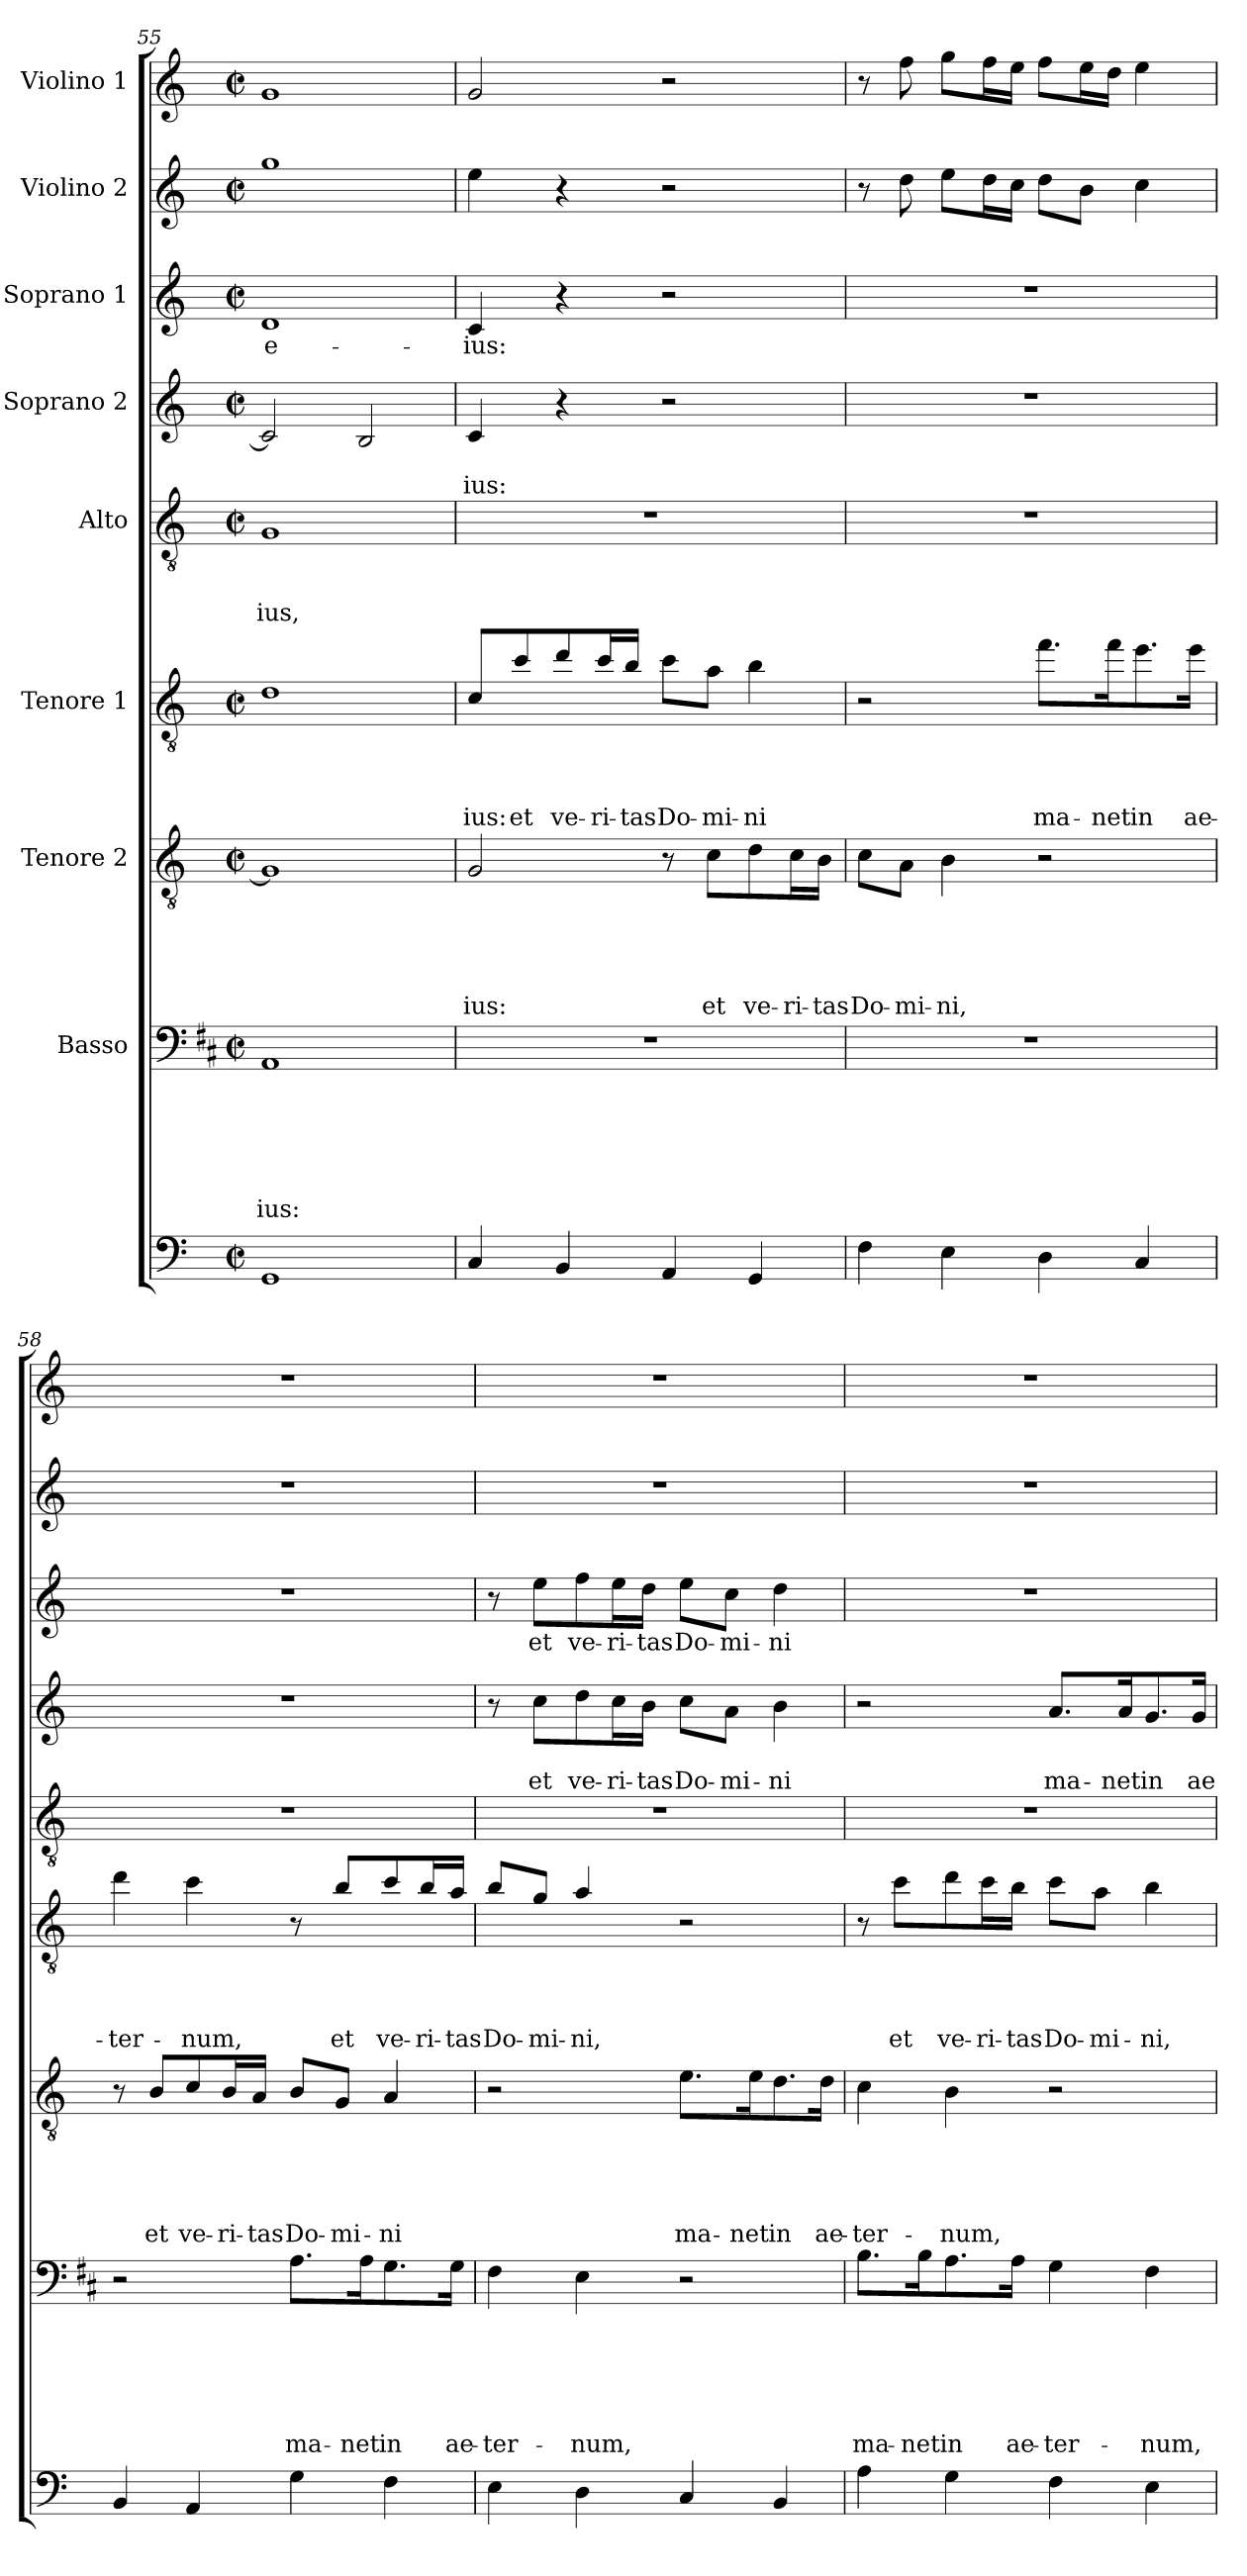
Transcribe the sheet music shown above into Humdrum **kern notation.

**kern	**kern	**text	**text	**text	**text	**text	**text	**kern	**text	**text	**text	**text	**text	**kern	**text	**text	**text	**text	**kern	**text	**text	**text	**kern	**text	**text	**kern	**text	**kern	**kern
*part9	*part8	*part8	*part8	*part8	*part8	*part8	*part8	*part7	*part7	*part7	*part7	*part7	*part7	*part6	*part6	*part6	*part6	*part6	*part5	*part5	*part5	*part5	*part4	*part4	*part4	*part3	*part3	*part2	*part1
*staff9	*staff8	*staff8	*staff8	*staff8	*staff8	*staff8	*staff8	*staff7	*staff7	*staff7	*staff7	*staff7	*staff7	*staff6	*staff6	*staff6	*staff6	*staff6	*staff5	*staff5	*staff5	*staff5	*staff4	*staff4	*staff4	*staff3	*staff3	*staff2	*staff1
*	*I"Basso	*	*	*	*	*	*	*I"Tenore 2	*	*	*	*	*	*I"Tenore 1	*	*	*	*	*I"Alto	*	*	*	*I"Soprano 2	*	*	*I"Soprano 1	*	*I"Violino 2	*I"Violino 1
*clefF4	*clefF4	*	*	*	*	*	*	*clefGv2	*	*	*	*	*	*clefGv2	*	*	*	*	*clefGv2	*	*	*	*clefG2	*	*	*clefG2	*	*clefG2	*clefG2
*	*ITrd1c2	*	*	*	*	*	*	*	*	*	*	*	*	*ITrd8c14	*	*	*	*	*	*	*	*	*	*	*	*	*	*	*
*k[]	*k[]	*	*	*	*	*	*	*k[]	*	*	*	*	*	*k[]	*	*	*	*	*k[]	*	*	*	*k[]	*	*	*k[]	*	*k[]	*k[]
*C:	*C:	*	*	*	*	*	*	*C:	*	*	*	*	*	*C:	*	*	*	*	*C:	*	*	*	*C:	*	*	*C:	*	*C:	*C:
*M2/2	*M2/2	*	*	*	*	*	*	*M2/2	*	*	*	*	*	*M2/2	*	*	*	*	*M2/2	*	*	*	*M2/2	*	*	*M2/2	*	*M2/2	*M2/2
*met(c|)	*met(c|)	*	*	*	*	*	*	*met(c|)	*	*	*	*	*	*met(c|)	*	*	*	*	*met(c|)	*	*	*	*met(c|)	*	*	*met(c|)	*	*met(c|)	*met(c|)
=55	=55	=55	=55	=55	=55	=55	=55	=55	=55	=55	=55	=55	=55	=55	=55	=55	=55	=55	=55	=55	=55	=55	=55	=55	=55	=55	=55	=55	=55
!	!	!	!	!	!	!	!LO:LY:b	!	!	!	!	!	!	!	!	!	!	!	!	!	!	!LO:LY:b	!	!	!	!	!LO:LY:b	!	!
1GG	1GG	.	.	.	.	.	-ius:	1G]	.	.	.	.	.	1D	.	.	.	.	1G	.	.	-ius,	2c/]	.	.	1d	e-	1gg	1g
.	.	.	.	.	.	.	.	.	.	.	.	.	.	.	.	.	.	.	.	.	.	.	2B/	.	.	.	.	.	.
=56	=56	=56	=56	=56	=56	=56	=56	=56	=56	=56	=56	=56	=56	=56	=56	=56	=56	=56	=56	=56	=56	=56	=56	=56	=56	=56	=56	=56	=56
!	!	!	!	!	!	!	!	!	!	!	!	!	!LO:LY:b	!	!	!	!	!LO:LY:b	!	!	!	!	!	!	!LO:LY:b	!	!LO:LY:b	!	!
4C/	1r	.	.	.	.	.	.	2G/	.	.	.	.	-ius:	8C/L	.	.	.	-ius:	1r	.	.	.	4c/	.	-ius:	4c/	-ius:	4ee\	2g/
!	!	!	!	!	!	!	!	!	!	!	!	!	!	!	!	!	!	!LO:LY:b	!	!	!	!	!	!	!	!	!	!	!
.	.	.	.	.	.	.	.	.	.	.	.	.	.	8c/	.	.	.	et	.	.	.	.	.	.	.	.	.	.	.
!	!	!	!	!	!	!	!	!	!	!	!	!	!	!	!	!	!	!LO:LY:b	!	!	!	!	!	!	!	!	!	!	!
4BB/	.	.	.	.	.	.	.	.	.	.	.	.	.	8d/	.	.	.	ve-	.	.	.	.	4r	.	.	4r	.	4r	.
!	!	!	!	!	!	!	!	!	!	!	!	!	!	!	!	!	!	!LO:LY:b	!	!	!	!	!	!	!	!	!	!	!
.	.	.	.	.	.	.	.	.	.	.	.	.	.	16c/L	.	.	.	-ri-	.	.	.	.	.	.	.	.	.	.	.
!	!	!	!	!	!	!	!	!	!	!	!	!	!	!	!	!	!	!LO:LY:b	!	!	!	!	!	!	!	!	!	!	!
.	.	.	.	.	.	.	.	.	.	.	.	.	.	16B/JJ	.	.	.	-tas	.	.	.	.	.	.	.	.	.	.	.
!	!	!	!	!	!	!	!	!	!	!	!	!	!	!	!	!	!	!LO:LY:b	!	!	!	!	!	!	!	!	!	!	!
4AA/	.	.	.	.	.	.	.	8r	.	.	.	.	.	8c\L	.	.	.	Do-	.	.	.	.	2r	.	.	2r	.	2r	2r
!	!	!	!	!	!	!	!	!	!	!	!	!	!LO:LY:b	!	!	!	!	!LO:LY:b	!	!	!	!	!	!	!	!	!	!	!
.	.	.	.	.	.	.	.	8c\L	.	.	.	.	et	8A\J	.	.	.	-mi-	.	.	.	.	.	.	.	.	.	.	.
!	!	!	!	!	!	!	!	!	!	!	!	!	!LO:LY:b	!	!	!	!	!LO:LY:b	!	!	!	!	!	!	!	!	!	!	!
4GG/	.	.	.	.	.	.	.	8d\	.	.	.	.	ve-	4B\	.	.	.	-ni	.	.	.	.	.	.	.	.	.	.	.
!	!	!	!	!	!	!	!	!	!	!	!	!	!LO:LY:b	!	!	!	!	!	!	!	!	!	!	!	!	!	!	!	!
.	.	.	.	.	.	.	.	16c\L	.	.	.	.	-ri-	.	.	.	.	.	.	.	.	.	.	.	.	.	.	.	.
!	!	!	!	!	!	!	!	!	!	!	!	!	!LO:LY:b	!	!	!	!	!	!	!	!	!	!	!	!	!	!	!	!
.	.	.	.	.	.	.	.	16B\JJ	.	.	.	.	-tas	.	.	.	.	.	.	.	.	.	.	.	.	.	.	.	.
!!LO:PB:g=z
=57	=57	=57	=57	=57	=57	=57	=57	=57	=57	=57	=57	=57	=57	=57	=57	=57	=57	=57	=57	=57	=57	=57	=57	=57	=57	=57	=57	=57	=57
!	!	!	!	!	!	!	!	!	!	!	!	!	!LO:LY:b	!	!	!	!	!	!	!	!	!	!	!	!	!	!	!	!
4F\	1r	.	.	.	.	.	.	8c\L	.	.	.	.	Do-	2r	.	.	.	.	1r	.	.	.	1r	.	.	1r	.	8r	8r
!	!	!	!	!	!	!	!	!	!	!	!	!	!LO:LY:b	!	!	!	!	!	!	!	!	!	!	!	!	!	!	!	!
.	.	.	.	.	.	.	.	8A\J	.	.	.	.	-mi-	.	.	.	.	.	.	.	.	.	.	.	.	.	.	8dd\	8ff\
!	!	!	!	!	!	!	!	!	!	!	!	!	!LO:LY:b	!	!	!	!	!	!	!	!	!	!	!	!	!	!	!	!
4E\	.	.	.	.	.	.	.	4B\	.	.	.	.	-ni,	.	.	.	.	.	.	.	.	.	.	.	.	.	.	8ee\L	8gg\L
.	.	.	.	.	.	.	.	.	.	.	.	.	.	.	.	.	.	.	.	.	.	.	.	.	.	.	.	16dd\L	16ff\L
.	.	.	.	.	.	.	.	.	.	.	.	.	.	.	.	.	.	.	.	.	.	.	.	.	.	.	.	16cc\JJ	16ee\JJ
!	!	!	!	!	!	!	!	!	!	!	!	!	!	!	!	!	!	!LO:LY:b	!	!	!	!	!	!	!	!	!	!	!
4D\	.	.	.	.	.	.	.	2r	.	.	.	.	.	8.f\L	.	.	.	ma-	.	.	.	.	.	.	.	.	.	8dd\L	8ff\L
.	.	.	.	.	.	.	.	.	.	.	.	.	.	.	.	.	.	.	.	.	.	.	.	.	.	.	.	8b\J	16ee\L
!	!	!	!	!	!	!	!	!	!	!	!	!	!	!	!	!	!	!LO:LY:b	!	!	!	!	!	!	!	!	!	!	!
.	.	.	.	.	.	.	.	.	.	.	.	.	.	16f\K	.	.	.	-net	.	.	.	.	.	.	.	.	.	.	16dd\JJ
!	!	!	!	!	!	!	!	!	!	!	!	!	!	!	!	!	!	!LO:LY:b	!	!	!	!	!	!	!	!	!	!	!
4C/	.	.	.	.	.	.	.	.	.	.	.	.	.	8.e\	.	.	.	in	.	.	.	.	.	.	.	.	.	4cc\	4ee\
!	!	!	!	!	!	!	!	!	!	!	!	!	!	!	!	!	!	!LO:LY:b	!	!	!	!	!	!	!	!	!	!	!
.	.	.	.	.	.	.	.	.	.	.	.	.	.	16e\Jk	.	.	.	ae-	.	.	.	.	.	.	.	.	.	.	.
=58	=58	=58	=58	=58	=58	=58	=58	=58	=58	=58	=58	=58	=58	=58	=58	=58	=58	=58	=58	=58	=58	=58	=58	=58	=58	=58	=58	=58	=58
!	!	!	!	!	!	!	!	!	!	!	!	!	!	!	!	!	!	!LO:LY:b	!	!	!	!	!	!	!	!	!	!	!
4BB/	2r	.	.	.	.	.	.	8r	.	.	.	.	.	4d\	.	.	.	-ter-	1r	.	.	.	1r	.	.	1r	.	1r	1r
!	!	!	!	!	!	!	!	!	!	!	!	!	!LO:LY:b	!	!	!	!	!	!	!	!	!	!	!	!	!	!	!	!
.	.	.	.	.	.	.	.	8B/L	.	.	.	.	et	.	.	.	.	.	.	.	.	.	.	.	.	.	.	.	.
!	!	!	!	!	!	!	!	!	!	!	!	!	!LO:LY:b	!	!	!	!	!LO:LY:b	!	!	!	!	!	!	!	!	!	!	!
4AA/	.	.	.	.	.	.	.	8c/	.	.	.	.	ve-	4c\	.	.	.	-num,	.	.	.	.	.	.	.	.	.	.	.
!	!	!	!	!	!	!	!	!	!	!	!	!	!LO:LY:b	!	!	!	!	!	!	!	!	!	!	!	!	!	!	!	!
.	.	.	.	.	.	.	.	16B/L	.	.	.	.	-ri-	.	.	.	.	.	.	.	.	.	.	.	.	.	.	.	.
!	!	!	!	!	!	!	!	!	!	!	!	!	!LO:LY:b	!	!	!	!	!	!	!	!	!	!	!	!	!	!	!	!
.	.	.	.	.	.	.	.	16A/JJ	.	.	.	.	-tas	.	.	.	.	.	.	.	.	.	.	.	.	.	.	.	.
!	!	!	!	!	!	!	!LO:LY:b	!	!	!	!	!	!LO:LY:b	!	!	!	!	!	!	!	!	!	!	!	!	!	!	!	!
4G\	8.G\L	.	.	.	.	.	ma-	8B/L	.	.	.	.	Do-	8r	.	.	.	.	.	.	.	.	.	.	.	.	.	.	.
!	!	!	!	!	!	!	!	!	!	!	!	!	!LO:LY:b	!	!	!	!	!LO:LY:b	!	!	!	!	!	!	!	!	!	!	!
.	.	.	.	.	.	.	.	8G/J	.	.	.	.	-mi-	8B/L	.	.	.	et	.	.	.	.	.	.	.	.	.	.	.
!	!	!	!	!	!	!	!LO:LY:b	!	!	!	!	!	!	!	!	!	!	!	!	!	!	!	!	!	!	!	!	!	!
.	16G\K	.	.	.	.	.	-net	.	.	.	.	.	.	.	.	.	.	.	.	.	.	.	.	.	.	.	.	.	.
!	!	!	!	!	!	!	!LO:LY:b	!	!	!	!	!	!LO:LY:b	!	!	!	!	!LO:LY:b	!	!	!	!	!	!	!	!	!	!	!
4F\	8.F\	.	.	.	.	.	in	4A/	.	.	.	.	-ni	8c/	.	.	.	ve-	.	.	.	.	.	.	.	.	.	.	.
!	!	!	!	!	!	!	!	!	!	!	!	!	!	!	!	!	!	!LO:LY:b	!	!	!	!	!	!	!	!	!	!	!
.	.	.	.	.	.	.	.	.	.	.	.	.	.	16B/L	.	.	.	-ri-	.	.	.	.	.	.	.	.	.	.	.
!	!	!	!	!	!	!	!LO:LY:b	!	!	!	!	!	!	!	!	!	!	!LO:LY:b	!	!	!	!	!	!	!	!	!	!	!
.	16F\Jk	.	.	.	.	.	ae-	.	.	.	.	.	.	16A/JJ	.	.	.	-tas	.	.	.	.	.	.	.	.	.	.	.
=59	=59	=59	=59	=59	=59	=59	=59	=59	=59	=59	=59	=59	=59	=59	=59	=59	=59	=59	=59	=59	=59	=59	=59	=59	=59	=59	=59	=59	=59
!	!	!	!	!	!	!	!LO:LY:b	!	!	!	!	!	!	!	!	!	!	!LO:LY:b	!	!	!	!	!	!	!	!	!	!	!
4E\	4E\	.	.	.	.	.	-ter-	2r	.	.	.	.	.	8B/L	.	.	.	Do-	1r	.	.	.	8r	.	.	8r	.	1r	1r
!	!	!	!	!	!	!	!	!	!	!	!	!	!	!	!	!	!	!LO:LY:b	!	!	!	!	!	!	!LO:LY:b	!	!LO:LY:b	!	!
.	.	.	.	.	.	.	.	.	.	.	.	.	.	8G/J	.	.	.	-mi-	.	.	.	.	8cc\L	.	et	8ee\L	et	.	.
!	!	!	!	!	!	!	!LO:LY:b	!	!	!	!	!	!	!	!	!	!	!LO:LY:b	!	!	!	!	!	!	!LO:LY:b	!	!LO:LY:b	!	!
4D\	4D\	.	.	.	.	.	-num,	.	.	.	.	.	.	4A/	.	.	.	-ni,	.	.	.	.	8dd\	.	ve-	8ff\	ve-	.	.
!	!	!	!	!	!	!	!	!	!	!	!	!	!	!	!	!	!	!	!	!	!	!	!	!	!LO:LY:b	!	!LO:LY:b	!	!
.	.	.	.	.	.	.	.	.	.	.	.	.	.	.	.	.	.	.	.	.	.	.	16cc\L	.	-ri-	16ee\L	-ri-	.	.
!	!	!	!	!	!	!	!	!	!	!	!	!	!	!	!	!	!	!	!	!	!	!	!	!	!LO:LY:b	!	!LO:LY:b	!	!
.	.	.	.	.	.	.	.	.	.	.	.	.	.	.	.	.	.	.	.	.	.	.	16b\JJ	.	-tas	16dd\JJ	-tas	.	.
!	!	!	!	!	!	!	!	!	!	!	!	!	!LO:LY:b	!	!	!	!	!	!	!	!	!	!	!	!LO:LY:b	!	!LO:LY:b	!	!
4C/	2r	.	.	.	.	.	.	8.e\L	.	.	.	.	ma-	2r	.	.	.	.	.	.	.	.	8cc\L	.	Do-	8ee\L	Do-	.	.
!	!	!	!	!	!	!	!	!	!	!	!	!	!	!	!	!	!	!	!	!	!	!	!	!	!LO:LY:b	!	!LO:LY:b	!	!
.	.	.	.	.	.	.	.	.	.	.	.	.	.	.	.	.	.	.	.	.	.	.	8a\J	.	-mi-	8cc\J	-mi-	.	.
!	!	!	!	!	!	!	!	!	!	!	!	!	!LO:LY:b	!	!	!	!	!	!	!	!	!	!	!	!	!	!	!	!
.	.	.	.	.	.	.	.	16e\K	.	.	.	.	-net	.	.	.	.	.	.	.	.	.	.	.	.	.	.	.	.
!	!	!	!	!	!	!	!	!	!	!	!	!	!LO:LY:b	!	!	!	!	!	!	!	!	!	!	!	!LO:LY:b	!	!LO:LY:b	!	!
4BB/	.	.	.	.	.	.	.	8.d\	.	.	.	.	in	.	.	.	.	.	.	.	.	.	4b\	.	-ni	4dd\	-ni	.	.
!	!	!	!	!	!	!	!	!	!	!	!	!	!LO:LY:b	!	!	!	!	!	!	!	!	!	!	!	!	!	!	!	!
.	.	.	.	.	.	.	.	16d\Jk	.	.	.	.	ae-	.	.	.	.	.	.	.	.	.	.	.	.	.	.	.	.
=60	=60	=60	=60	=60	=60	=60	=60	=60	=60	=60	=60	=60	=60	=60	=60	=60	=60	=60	=60	=60	=60	=60	=60	=60	=60	=60	=60	=60	=60
!	!	!	!	!	!	!	!LO:LY:b	!	!	!	!	!	!LO:LY:b	!	!	!	!	!	!	!	!	!	!	!	!	!	!	!	!
4A\	8.A\L	.	.	.	.	.	ma-	4c\	.	.	.	.	-ter-	8r	.	.	.	.	1r	.	.	.	2r	.	.	1r	.	1r	1r
!	!	!	!	!	!	!	!	!	!	!	!	!	!	!	!	!	!	!LO:LY:b	!	!	!	!	!	!	!	!	!	!	!
.	.	.	.	.	.	.	.	.	.	.	.	.	.	8c\L	.	.	.	et	.	.	.	.	.	.	.	.	.	.	.
!	!	!	!	!	!	!	!LO:LY:b	!	!	!	!	!	!	!	!	!	!	!	!	!	!	!	!	!	!	!	!	!	!
.	16A\K	.	.	.	.	.	-net	.	.	.	.	.	.	.	.	.	.	.	.	.	.	.	.	.	.	.	.	.	.
!	!	!	!	!	!	!	!LO:LY:b	!	!	!	!	!	!LO:LY:b	!	!	!	!	!LO:LY:b	!	!	!	!	!	!	!	!	!	!	!
4G\	8.G\	.	.	.	.	.	in	4B\	.	.	.	.	-num,	8d\	.	.	.	ve-	.	.	.	.	.	.	.	.	.	.	.
!	!	!	!	!	!	!	!	!	!	!	!	!	!	!	!	!	!	!LO:LY:b	!	!	!	!	!	!	!	!	!	!	!
.	.	.	.	.	.	.	.	.	.	.	.	.	.	16c\L	.	.	.	-ri-	.	.	.	.	.	.	.	.	.	.	.
!	!	!	!	!	!	!	!LO:LY:b	!	!	!	!	!	!	!	!	!	!	!LO:LY:b	!	!	!	!	!	!	!	!	!	!	!
.	16G\Jk	.	.	.	.	.	ae-	.	.	.	.	.	.	16B\JJ	.	.	.	-tas	.	.	.	.	.	.	.	.	.	.	.
!	!	!	!	!	!	!	!LO:LY:b	!	!	!	!	!	!	!	!	!	!	!LO:LY:b	!	!	!	!	!	!	!LO:LY:b	!	!	!	!
4F\	4F\	.	.	.	.	.	-ter-	2r	.	.	.	.	.	8c\L	.	.	.	Do-	.	.	.	.	8.a/L	.	ma-	.	.	.	.
!	!	!	!	!	!	!	!	!	!	!	!	!	!	!	!	!	!	!LO:LY:b	!	!	!	!	!	!	!	!	!	!	!
.	.	.	.	.	.	.	.	.	.	.	.	.	.	8A\J	.	.	.	-mi-	.	.	.	.	.	.	.	.	.	.	.
!	!	!	!	!	!	!	!	!	!	!	!	!	!	!	!	!	!	!	!	!	!	!	!	!	!LO:LY:b	!	!	!	!
.	.	.	.	.	.	.	.	.	.	.	.	.	.	.	.	.	.	.	.	.	.	.	16a/K	.	-net	.	.	.	.
!	!	!	!	!	!	!	!LO:LY:b	!	!	!	!	!	!	!	!	!	!	!LO:LY:b	!	!	!	!	!	!	!LO:LY:b	!	!	!	!
4E\	4E\	.	.	.	.	.	-num,	.	.	.	.	.	.	4B\	.	.	.	-ni,	.	.	.	.	8.g/	.	in	.	.	.	.
!	!	!	!	!	!	!	!	!	!	!	!	!	!	!	!	!	!	!	!	!	!	!	!	!	!LO:LY:b	!	!	!	!
.	.	.	.	.	.	.	.	.	.	.	.	.	.	.	.	.	.	.	.	.	.	.	16g/Jk	.	ae-	.	.	.	.
=	=	=	=	=	=	=	=	=	=	=	=	=	=	=	=	=	=	=	=	=	=	=	=	=	=	=	=	=	=
*-	*-	*-	*-	*-	*-	*-	*-	*-	*-	*-	*-	*-	*-	*-	*-	*-	*-	*-	*-	*-	*-	*-	*-	*-	*-	*-	*-	*-	*-
